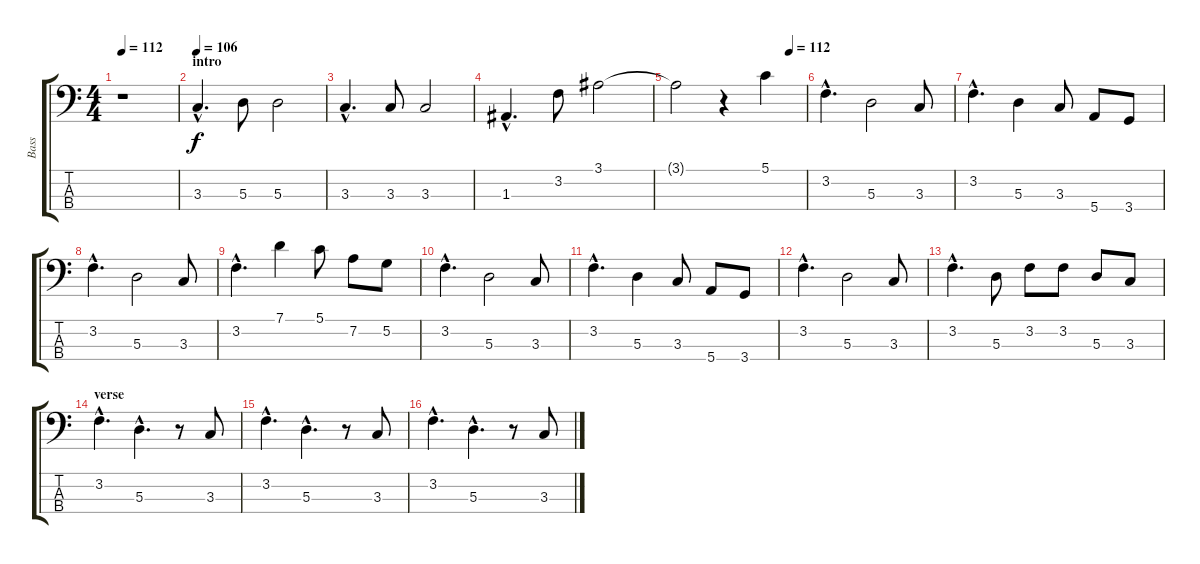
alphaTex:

\track ("Bass" "Bass") {instrument electricbasspick}
\staff {score tabs}
\tuning (G2 D2 A1 E1) {hide}
\ts (4 4)
\tempo 112
\clef f4
\ks c
r.1{dy f instrument electricbasspick} |
\section ("" "intro")
\tempo 106
3.3{hac}.4{d} 5.3.8 5.3.2 |
3.3{hac}.4{d} 3.3.8 3.3.2 |
1.3{hac}.4{d} 3.2.8 3.1.2 |
\tempo (112 0.875)
3.1{t}.2 r.4 5.1.4 |
3.2{hac}.4{d} 5.3.2 3.3.8 |
3.2{hac}.4{d} 5.3.4 3.3.8 5.4.8 3.4.8 |
3.2{hac}.4{d} 5.3.2 3.3.8 |
3.2{hac}.4{d} 7.1.4 5.1.8 7.2.8 5.2.8 |
3.2{hac}.4{d} 5.3.2 3.3.8 |
3.2{hac}.4{d} 5.3.4 3.3.8 5.4.8 3.4.8 |
3.2{hac}.4{d} 5.3.2 3.3.8 |
3.2{hac}.4{d} 5.3.8 3.2.8 3.2.8 5.3.8 3.3.8 |
\section ("" "verse")
3.2{hac}.4{d} 5.3{hac}.4{d} r.8 3.3.8 |
3.2{hac}.4{d} 5.3{hac}.4{d} r.8 3.3.8 |
3.2{hac}.4{d} 5.3{hac}.4{d} r.8 3.3.8
